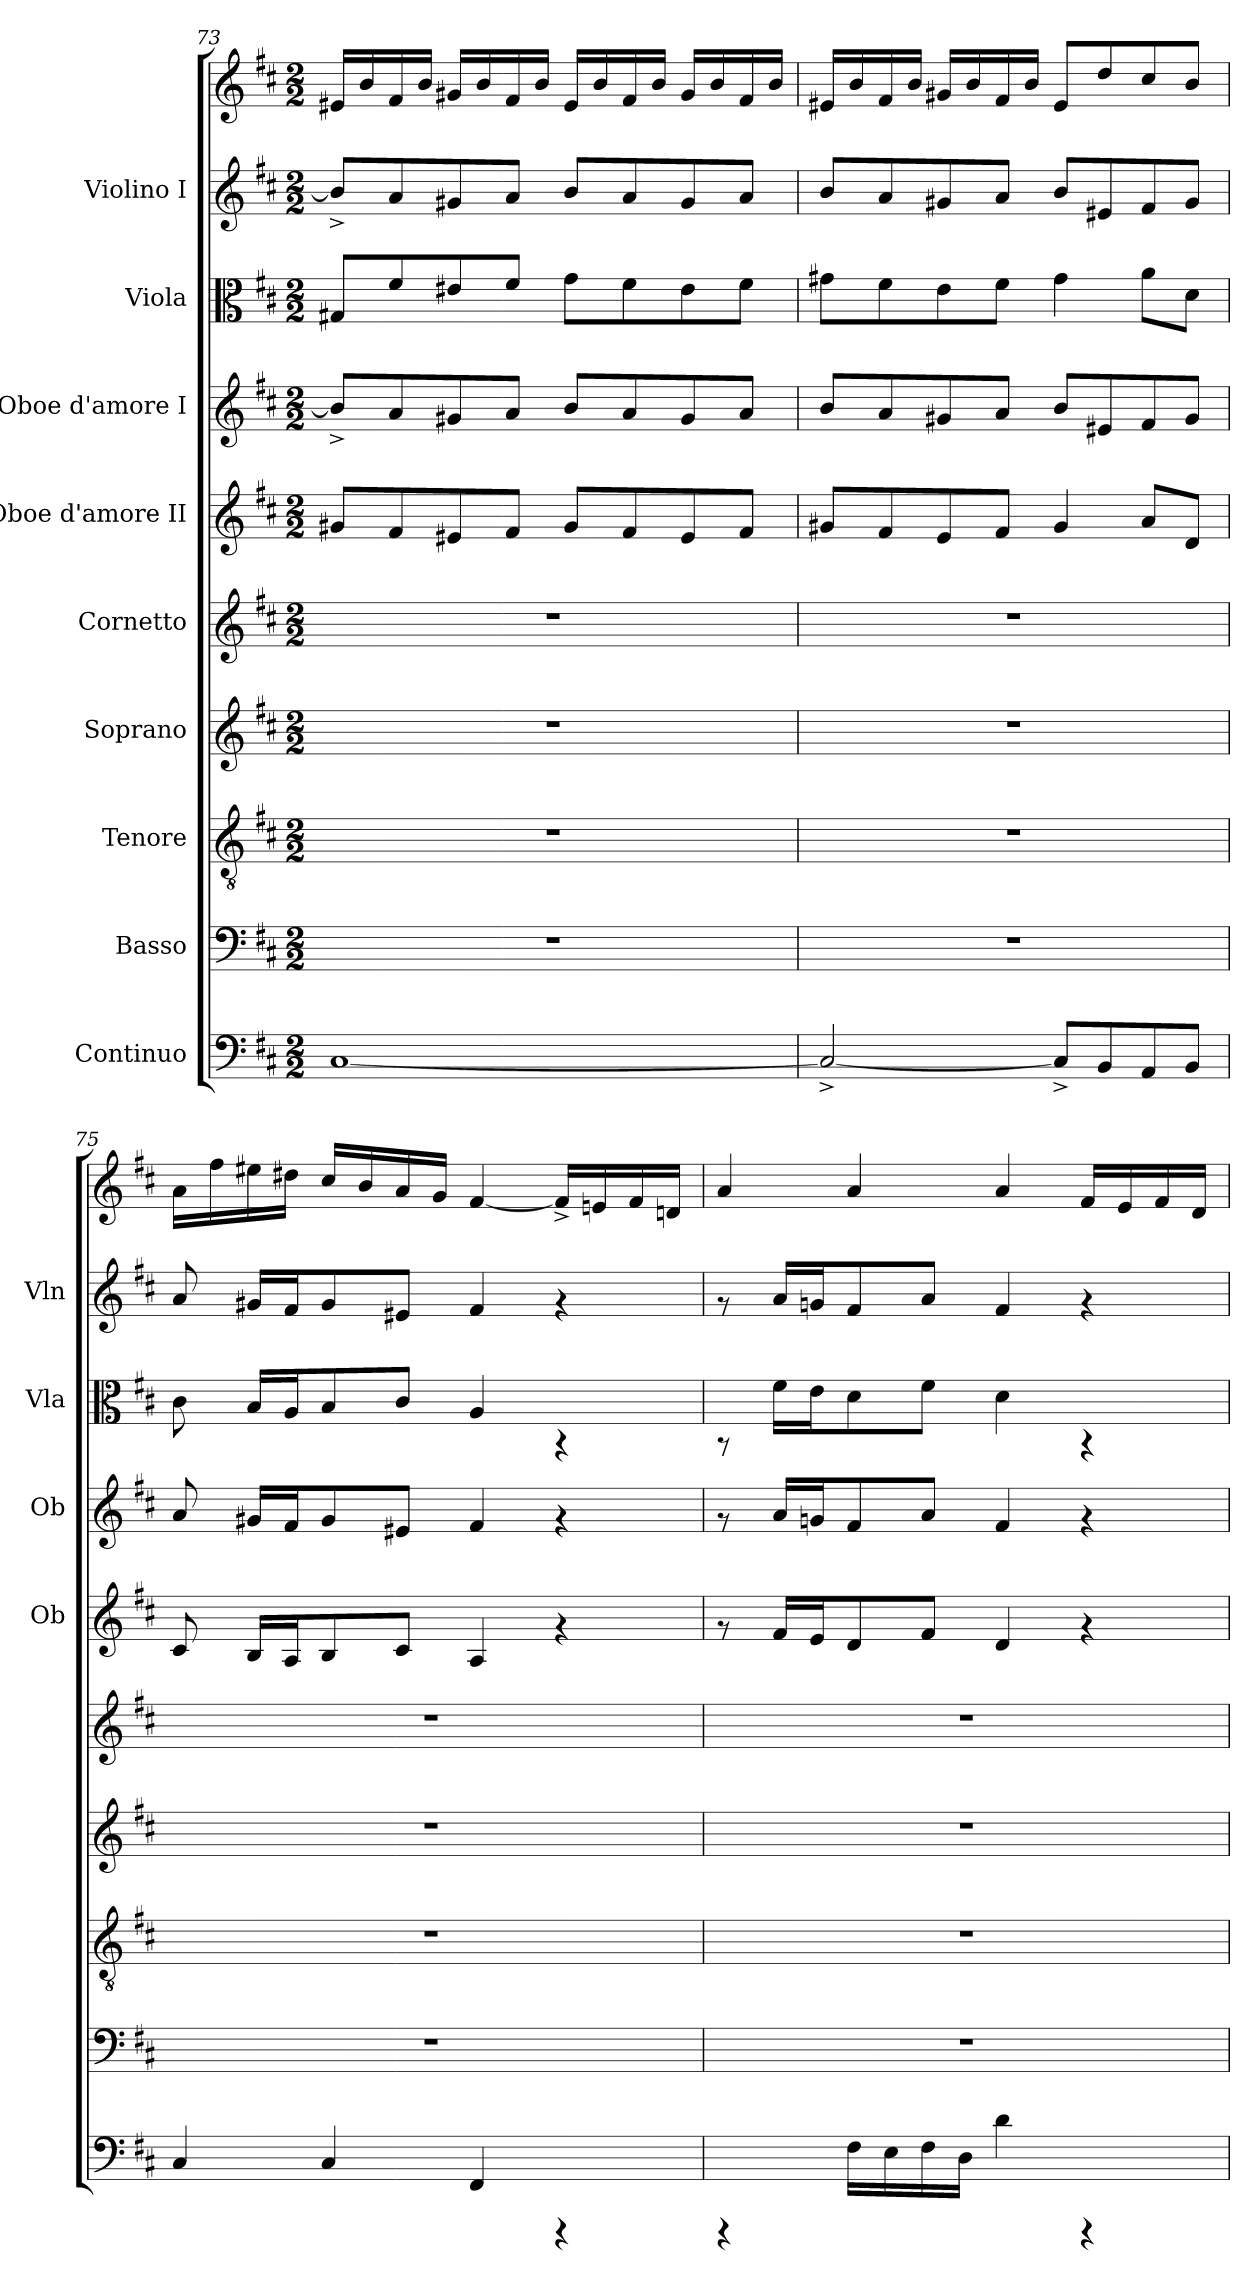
**kern	**kern	**kern	**kern	**kern	**kern	**kern	**kern	**kern	**kern
*part9	*part8	*part7	*part6	*part5	*part4	*part3	*part2	*part1	*part1
*staff10	*staff9	*staff8	*staff7	*staff6	*staff5	*staff4	*staff3	*staff2	*staff1
*I"Continuo	*I"Basso	*I"Tenore	*I"Soprano	*I"Cornetto	*I"Oboe d'amore II	*I"Oboe d'amore I	*I"Viola	*I"Violino I	*
*	*	*	*	*	*I'Ob	*I'Ob	*I'Vla	*I'Vln	*
!!LO:PB:g=z
*clefF4	*clefF4	*clefGv2	*clefG2	*clefG2	*clefG2	*clefG2	*clefC3	*clefG2	*clefG2
*k[f#c#]	*k[f#c#]	*k[f#c#]	*k[f#c#]	*k[f#c#]	*k[f#c#]	*k[f#c#]	*k[f#c#]	*k[f#c#]	*k[f#c#]
*D:	*D:	*D:	*D:	*D:	*D:	*D:	*D:	*D:	*D:
*M2/2	*M2/2	*M2/2	*M2/2	*M2/2	*M2/2	*M2/2	*M2/2	*M2/2	*M2/2
=73	=73	=73	=73	=73	=73	=73	=73	=73	=73
[<1C#	1r	1r	1r	1r	8g#X/L	8b^</L]	8G#X/L	8b^</L]	16e#X/L
.	.	.	.	.	.	.	.	.	16b/
.	.	.	.	.	8f#/	8a/	8f#/	8a/	16f#/
.	.	.	.	.	.	.	.	.	16b/J
.	.	.	.	.	8e#X/	8g#X/	8e#X/	8g#X/	16g#X/L
.	.	.	.	.	.	.	.	.	16b/
.	.	.	.	.	8f#/J	8a/J	8f#/J	8a/J	16f#/
.	.	.	.	.	.	.	.	.	16b/J
.	.	.	.	.	8g#/L	8b/L	8g\L	8b/L	16e#/L
.	.	.	.	.	.	.	.	.	16b/
.	.	.	.	.	8f#/	8a/	8f#\	8a/	16f#/
.	.	.	.	.	.	.	.	.	16b/J
.	.	.	.	.	8e#/	8g#/	8e#\	8g#/	16g#/L
.	.	.	.	.	.	.	.	.	16b/
.	.	.	.	.	8f#/J	8a/J	8f#\J	8a/J	16f#/
.	.	.	.	.	.	.	.	.	16b/J
=74	=74	=74	=74	=74	=74	=74	=74	=74	=74
2C#^</_<	1r	1r	1r	1r	8g#X/L	8b/L	8g#X\L	8b/L	16e#X/L
.	.	.	.	.	.	.	.	.	16b/
.	.	.	.	.	8f#/	8a/	8f#\	8a/	16f#/
.	.	.	.	.	.	.	.	.	16b/J
.	.	.	.	.	8e/	8g#X/	8e\	8g#X/	16g#X/L
.	.	.	.	.	.	.	.	.	16b/
.	.	.	.	.	8f#/J	8a/J	8f#\J	8a/J	16f#/
.	.	.	.	.	.	.	.	.	16b/J
8C#^</L]	.	.	.	.	4g#/	8b/L	4g#\	8b/L	8e#/L
8BB/	.	.	.	.	.	8e#X/	.	8e#X/	8dd/
8AA/	.	.	.	.	8a/L	8f#/	8a\L	8f#/	8cc#/
8BB/J	.	.	.	.	8d/J	8g#/J	8d\J	8g#/J	8b/J
=75	=75	=75	=75	=75	=75	=75	=75	=75	=75
4C#/	1r	1r	1r	1r	8c#/	8a/	8c#\	8a/	16a\L
.	.	.	.	.	.	.	.	.	16ff#\
.	.	.	.	.	16B/L	16g#X/L	16B/L	16g#X/L	16ee#X\
.	.	.	.	.	16A/	16f#/	16A/	16f#/	16dd#X\J
4C#/	.	.	.	.	8B/	8g#/	8B/	8g#/	16cc#/L
.	.	.	.	.	.	.	.	.	16b/
.	.	.	.	.	8c#/J	8e#X/J	8c#/J	8e#X/J	16a/
.	.	.	.	.	.	.	.	.	16g/J
4FF#/	.	.	.	.	4A/	4f#/	4A/	4f#/	[<4f#/
4rCCC	.	.	.	.	4rf	4rf	4rAA	4rf	16f#^</L]
.	.	.	.	.	.	.	.	.	16en/
.	.	.	.	.	.	.	.	.	16f#/
.	.	.	.	.	.	.	.	.	16dn/J
!!LO:PB:g=z
=76	=76	=76	=76	=76	=76	=76	=76	=76	=76
4rCCC	1r	1r	1r	1r	8rf	8rf	8rAA	8rf	4a/
.	.	.	.	.	16f#/L	16a/L	16f#\L	16a/L	.
.	.	.	.	.	16e/	16gn/	16e\	16gn/	.
16F#\L	.	.	.	.	8d/	8f#/	8d\	8f#/	4a/
16E\	.	.	.	.	.	.	.	.	.
16F#\	.	.	.	.	8f#/J	8a/J	8f#\J	8a/J	.
16D\J	.	.	.	.	.	.	.	.	.
4d\	.	.	.	.	4d/	4f#/	4d\	4f#/	4a/
4rCCC	.	.	.	.	4rf	4rf	4rAA	4rf	16f#/L
.	.	.	.	.	.	.	.	.	16e/
.	.	.	.	.	.	.	.	.	16f#/
.	.	.	.	.	.	.	.	.	16d/J
=	=	=	=	=	=	=	=	=	=
*-	*-	*-	*-	*-	*-	*-	*-	*-	*-
